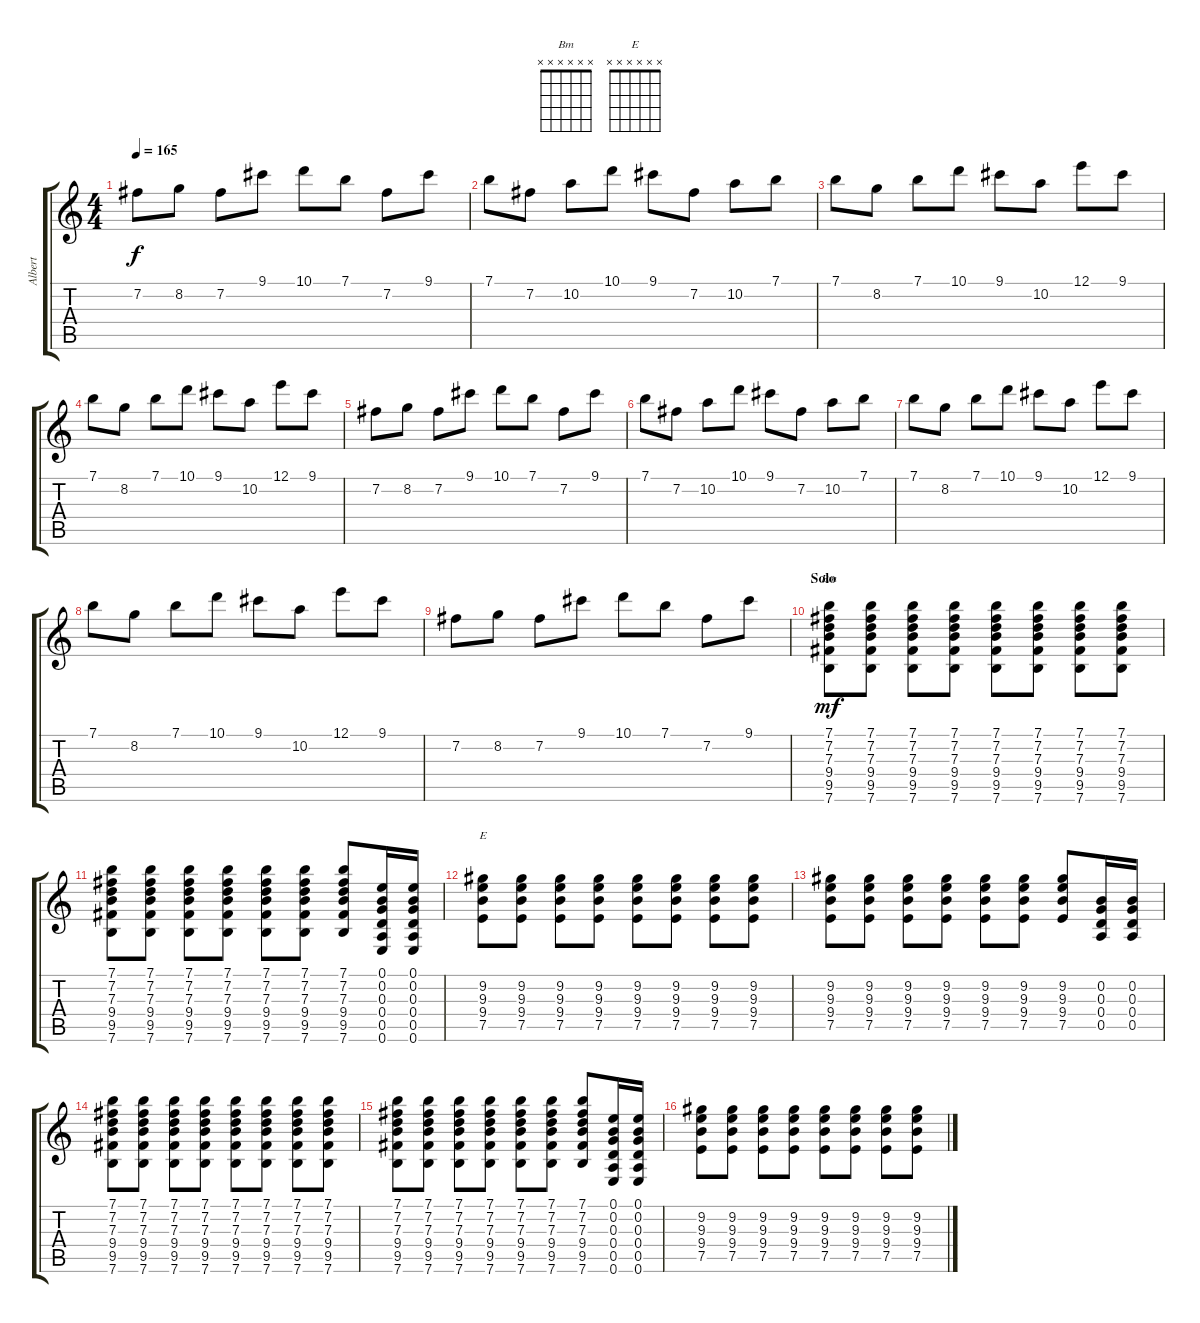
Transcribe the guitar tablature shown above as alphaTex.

\track ("Albert" "Albert") {instrument distortionguitar}
\staff {score tabs}
\tuning (E4 B3 G3 D3 A2 E2) {hide}
\chord ("Bm" x x x x x x)
\chord ("E" x x x x x x)
\ts (4 4)
\tempo 165
\clef g2
\ks c
7.2.8{dy f} 8.2.8 7.2.8 9.1.8 10.1.8 7.1.8 7.2.8 9.1.8 |
7.1.8 7.2.8 10.2.8 10.1.8 9.1.8 7.2.8 10.2.8 7.1.8 |
7.1.8 8.2.8 7.1.8 10.1.8 9.1.8 10.2.8 12.1.8 9.1.8 |
7.1.8 8.2.8 7.1.8 10.1.8 9.1.8 10.2.8 12.1.8 9.1.8 |
7.2.8 8.2.8 7.2.8 9.1.8 10.1.8 7.1.8 7.2.8 9.1.8 |
7.1.8 7.2.8 10.2.8 10.1.8 9.1.8 7.2.8 10.2.8 7.1.8 |
7.1.8 8.2.8 7.1.8 10.1.8 9.1.8 10.2.8 12.1.8 9.1.8 |
7.1.8 8.2.8 7.1.8 10.1.8 9.1.8 10.2.8 12.1.8 9.1.8 |
7.2.8 8.2.8 7.2.8 9.1.8 10.1.8 7.1.8 7.2.8 9.1.8 |
\section ("" "Solo")
(7.1 7.2 7.3 9.4 9.5 7.6).8{ch "Bm" dy mf} (7.1 7.2 7.3 9.4 9.5 7.6).8 (7.1 7.2 7.3 9.4 9.5 7.6).8 (7.1 7.2 7.3 9.4 9.5 7.6).8 (7.1 7.2 7.3 9.4 9.5 7.6).8 (7.1 7.2 7.3 9.4 9.5 7.6).8 (7.1 7.2 7.3 9.4 9.5 7.6).8 (7.1 7.2 7.3 9.4 9.5 7.6).8 |
(7.1 7.2 7.3 9.4 9.5 7.6).8 (7.1 7.2 7.3 9.4 9.5 7.6).8 (7.1 7.2 7.3 9.4 9.5 7.6).8 (7.1 7.2 7.3 9.4 9.5 7.6).8 (7.1 7.2 7.3 9.4 9.5 7.6).8 (7.1 7.2 7.3 9.4 9.5 7.6).8 (7.1 7.2 7.3 9.4 9.5 7.6).8 (0.1 0.2 0.3 0.4 0.5 0.6).16 (0.1 0.2 0.3 0.4 0.5 0.6).16 |
(9.2 9.3 9.4 7.5).8{ch "E"} (9.2 9.3 9.4 7.5).8 (9.2 9.3 9.4 7.5).8 (9.2 9.3 9.4 7.5).8 (9.2 9.3 9.4 7.5).8 (9.2 9.3 9.4 7.5).8 (9.2 9.3 9.4 7.5).8 (9.2 9.3 9.4 7.5).8 |
(9.2 9.3 9.4 7.5).8 (9.2 9.3 9.4 7.5).8 (9.2 9.3 9.4 7.5).8 (9.2 9.3 9.4 7.5).8 (9.2 9.3 9.4 7.5).8 (9.2 9.3 9.4 7.5).8 (9.2 9.3 9.4 7.5).8 (0.2 0.3 0.4 0.5).16 (0.2 0.3 0.4 0.5).16 |
(7.1 7.2 7.3 9.4 9.5 7.6).8 (7.1 7.2 7.3 9.4 9.5 7.6).8 (7.1 7.2 7.3 9.4 9.5 7.6).8 (7.1 7.2 7.3 9.4 9.5 7.6).8 (7.1 7.2 7.3 9.4 9.5 7.6).8 (7.1 7.2 7.3 9.4 9.5 7.6).8 (7.1 7.2 7.3 9.4 9.5 7.6).8 (7.1 7.2 7.3 9.4 9.5 7.6).8 |
(7.1 7.2 7.3 9.4 9.5 7.6).8 (7.1 7.2 7.3 9.4 9.5 7.6).8 (7.1 7.2 7.3 9.4 9.5 7.6).8 (7.1 7.2 7.3 9.4 9.5 7.6).8 (7.1 7.2 7.3 9.4 9.5 7.6).8 (7.1 7.2 7.3 9.4 9.5 7.6).8 (7.1 7.2 7.3 9.4 9.5 7.6).8 (0.1 0.2 0.3 0.4 0.5 0.6).16 (0.1 0.2 0.3 0.4 0.5 0.6).16 |
(9.2 9.3 9.4 7.5).8 (9.2 9.3 9.4 7.5).8 (9.2 9.3 9.4 7.5).8 (9.2 9.3 9.4 7.5).8 (9.2 9.3 9.4 7.5).8 (9.2 9.3 9.4 7.5).8 (9.2 9.3 9.4 7.5).8 (9.2 9.3 9.4 7.5).8
